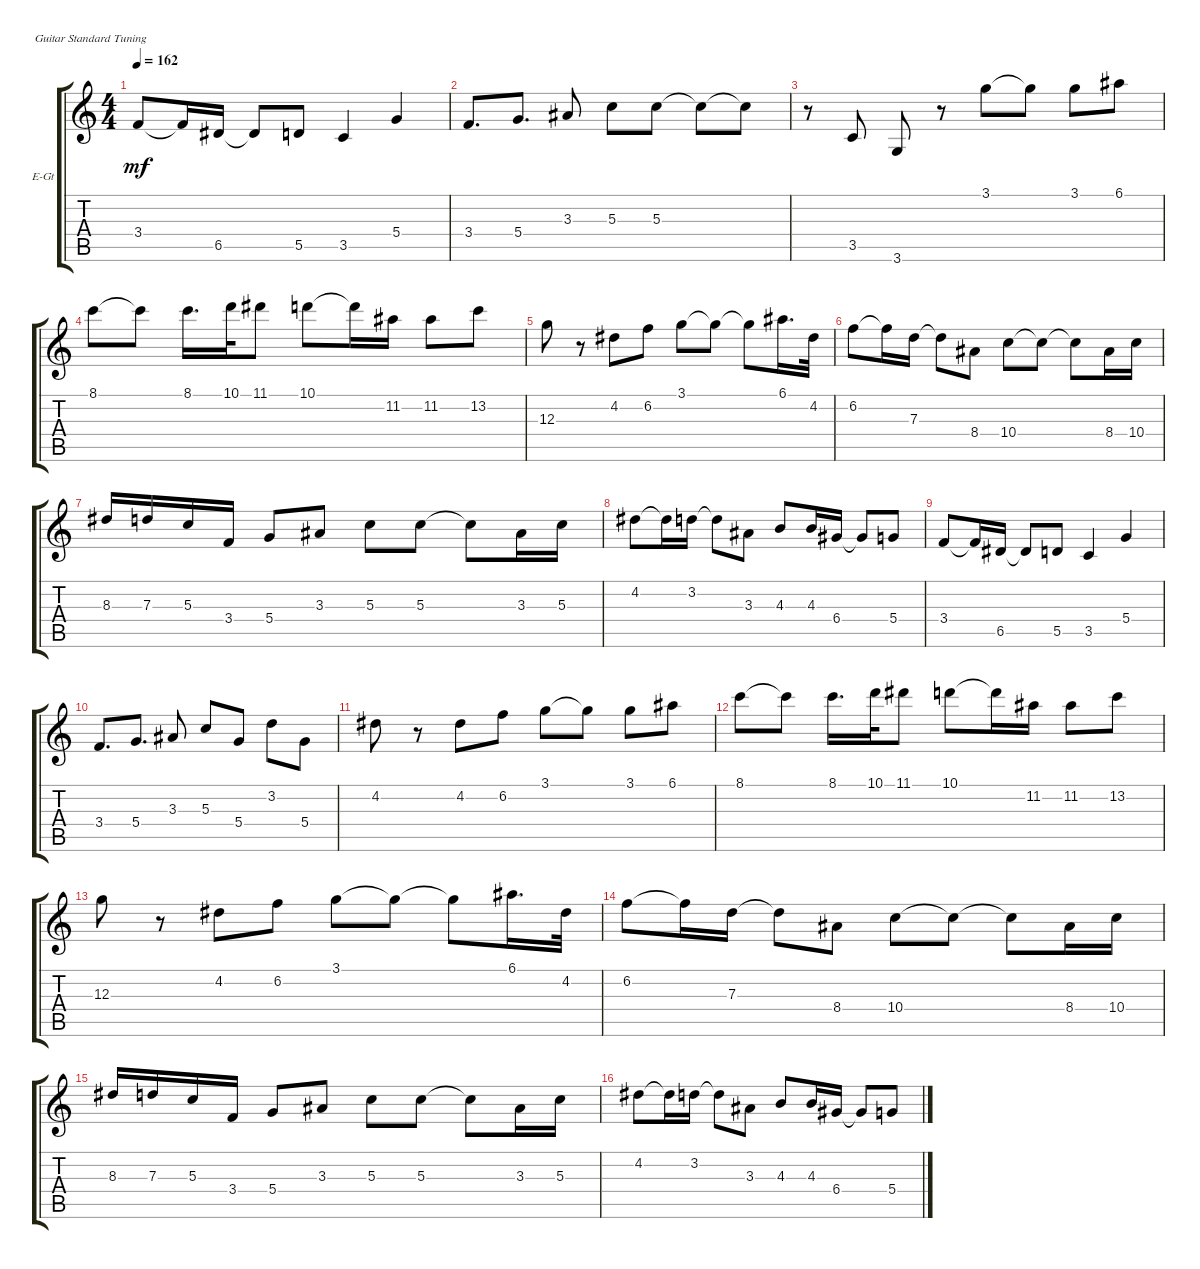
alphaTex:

\defaultSystemsLayout 4
\bracketExtendMode groupsimilarinstruments
\firstSystemTrackNameOrientation horizontal
\otherSystemsTrackNameOrientation horizontal
\track ("Electric Guitar" "E-Gt") {instrument distortionguitar}
\staff {score tabs}
\tuning (E4 B3 G3 D3 A2 E2)
\ts (4 4)
\tempo 162
\clef g2
\scale
0.333333
\ks c
3.4.8{dy mf} 3.4{t}.16 6.5.16 6.5{t}.8 5.5.8 3.5.4 5.4.4 |
\scale
0.333333 3.4.8{d} 5.4.8{d} 3.3.8 5.3.8 5.3.8 5.3{t}.8 5.3{t}.8 |
\scale
0.333333 r.8 3.5.8 3.6.8 r.8 3.1.8 3.1{t}.8 3.1.8 6.1.8 |
\scale
0.333333 8.1.8 8.1{t}.8 8.1.16{d} 10.1.32 11.1.8 10.1.8 10.1{t}.16 11.2.16 11.2.8 13.2.8 |
\scale
0.333333 12.3.8 r.8 4.2.8 6.2.8 3.1.8 3.1{t}.8 3.1{t}.8 6.1.16{d} 4.2.32 |
\scale
0.333333 6.2.8 6.2{t}.16 7.3.16 7.3{t}.8 8.4.8 10.4.8 10.4{t}.8 10.4{t}.8 8.4.16 10.4.16 |
\scale
0.333333 8.3.16 7.3.16 5.3.16 3.4.16 5.4.8 3.3.8 5.3.8 5.3.8 5.3{t}.8 3.3.16 5.3.16 |
\scale
0.333333 4.2.8 4.2{t}.16 3.2.16 3.2{t}.8 3.3.8 4.3.8 4.3.16 6.4.16 6.4{t}.8 5.4.8 |
\scale
0.333333 3.4.8 3.4{t}.16 6.5.16 6.5{t}.8 5.5.8 3.5.4 5.4.4 |
\scale
0.333333 3.4.8{d} 5.4.8{d} 3.3.8 5.3.8 5.4.8 3.2.8 5.4.8 |
\scale
0.333333 4.2.8 r.8 4.2.8 6.2.8 3.1.8 3.1{t}.8 3.1.8 6.1.8 |
\scale
0.333333 8.1.8 8.1{t}.8 8.1.16{d} 10.1.32 11.1.8 10.1.8 10.1{t}.16 11.2.16 11.2.8 13.2.8 |
\scale
0.333333 12.3.8 r.8 4.2.8 6.2.8 3.1.8 3.1{t}.8 3.1{t}.8 6.1.16{d} 4.2.32 |
\scale
0.333333 6.2.8 6.2{t}.16 7.3.16 7.3{t}.8 8.4.8 10.4.8 10.4{t}.8 10.4{t}.8 8.4.16 10.4.16 |
\scale
0.333333 8.3.16 7.3.16 5.3.16 3.4.16 5.4.8 3.3.8 5.3.8 5.3.8 5.3{t}.8 3.3.16 5.3.16 |
\scale
0.333333 4.2.8 4.2{t}.16 3.2.16 3.2{t}.8 3.3.8 4.3.8 4.3.16 6.4.16 6.4{t}.8 5.4.8
